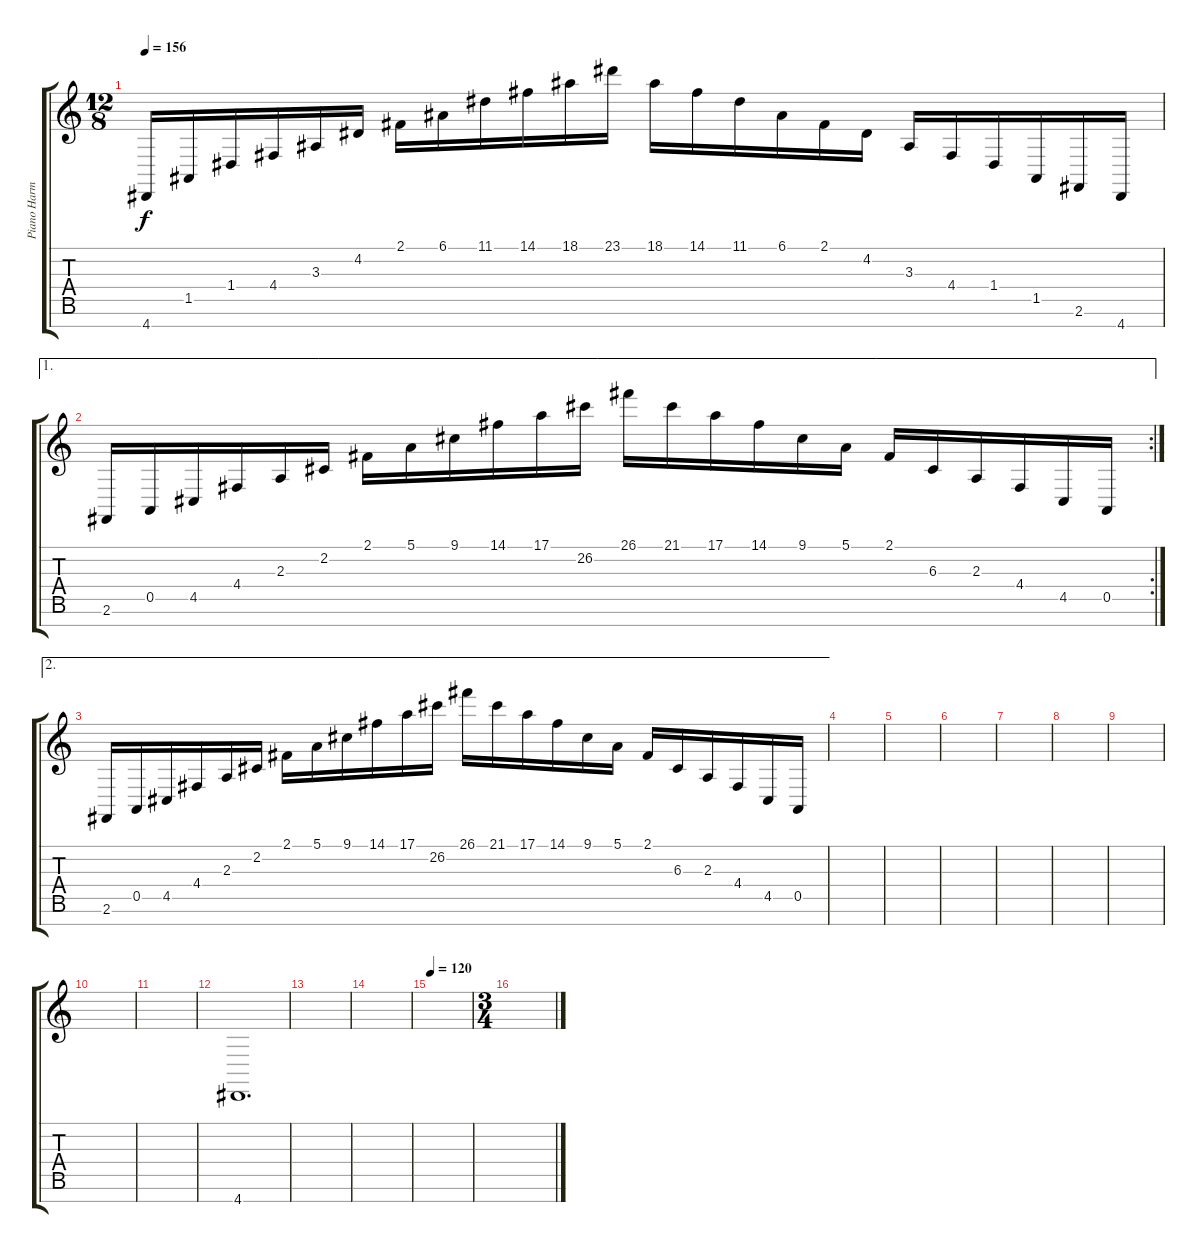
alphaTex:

\track ("Piano Harmonies" "Piano Harm") {instrument brightacousticpiano}
\staff {score tabs}
\tuning (E4 B3 G3 D3 A2 E2 B1) {hide}
\ts (12 8)
\tempo 156
\clef g2
\ks c
4.7.16{dy f instrument harpsichord} 1.5.16 1.4.16 4.4.16 3.3.16 4.2.16 2.1.16 6.1.16 11.1.16 14.1.16 18.1.16 23.1.16 18.1.16 14.1.16 11.1.16 6.1.16 2.1.16 4.2.16 3.3.16 4.4.16 1.4.16 1.5.16 2.6.16 4.7.16 |
\ae 1
\rc 2
2.6.16 0.5.16 4.5.16 4.4.16 2.3.16 2.2.16 2.1.16 5.1.16 9.1.16 14.1.16 17.1.16 26.2.16 26.1.16 21.1.16 17.1.16 14.1.16 9.1.16 5.1.16 2.1.16 6.3.16 2.3.16 4.4.16 4.5.16 0.5.16 |
\ae 2
2.6.16 0.5.16 4.5.16 4.4.16 2.3.16 2.2.16 2.1.16 5.1.16 9.1.16 14.1.16 17.1.16 26.2.16 26.1.16 21.1.16 17.1.16 14.1.16 9.1.16 5.1.16 2.1.16 6.3.16 2.3.16 4.4.16 4.5.16 0.5.16 |
|
|
|
|
|
|
|
|
4.7.1{d} |
|
|
\tempo 120
|
\ts (3 4)
